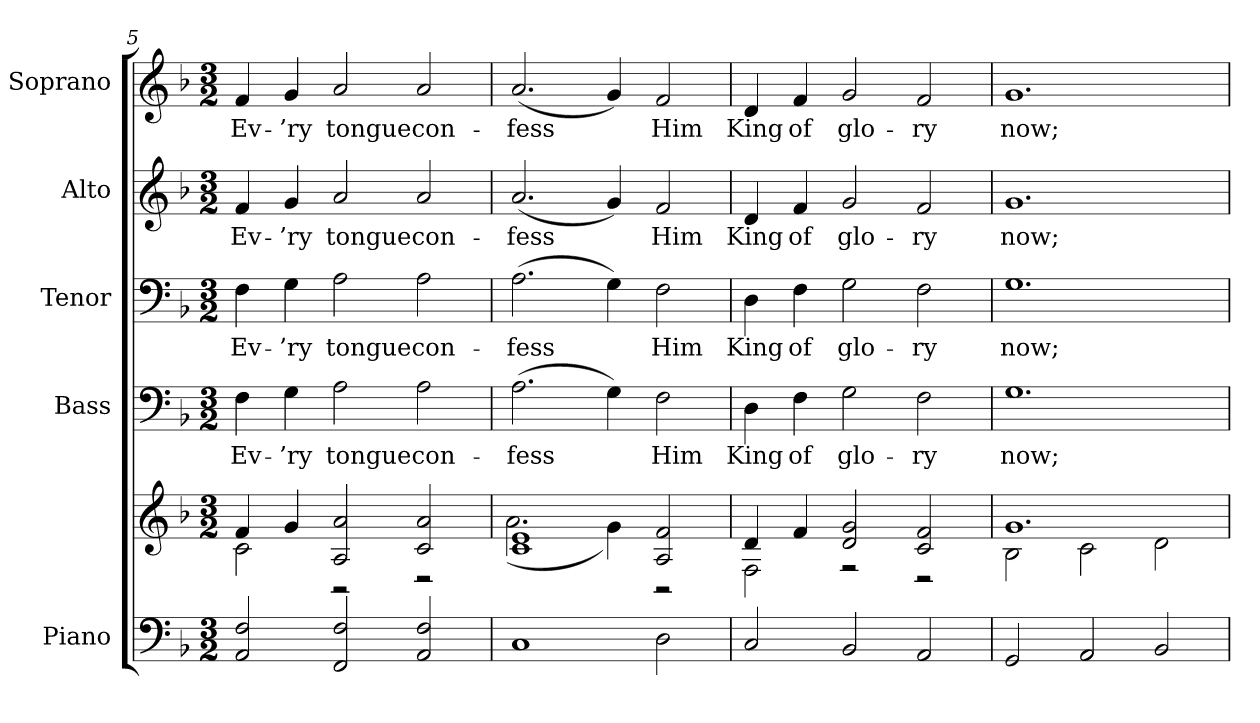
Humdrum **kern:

**kern	**kern	**kern	**text	**kern	**text	**kern	**text	**kern	**text
*part5	*part5	*part4	*part4	*part3	*part3	*part2	*part2	*part1	*part1
*staff6	*staff5	*staff4	*staff4	*staff3	*staff3	*staff2	*staff2	*staff1	*staff1
*I"Piano	*	*I"Bass	*	*I"Tenor	*	*I"Alto	*	*I"Soprano	*
*I'Pno.	*	*I'B.	*	*I'T.	*	*I'A.	*	*I'S.	*
*clefF4	*clefG2	*clefF4	*	*clefF4	*	*clefG2	*	*clefG2	*
*k[b-]	*k[b-]	*k[b-]	*	*k[b-]	*	*k[b-]	*	*k[b-]	*
*F:	*F:	*F:	*	*F:	*	*F:	*	*F:	*
*M3/2	*M3/2	*M3/2	*	*M3/2	*	*M3/2	*	*M3/2	*
=5	=5	=5	=5	=5	=5	=5	=5	=5	=5
*	*^	*	*	*	*	*	*	*	*
!	!	!	!	!LO:LY:b:color=#000000	!	!	!	!	!	!
!	!	!	!	!	!	!LO:LY:b:color=#000000	!	!	!	!
!	!	!	!	!	!	!	!	!LO:LY:b:color=#000000	!	!
!	!	!	!	!	!	!	!	!	!	!LO:LY:b:color=#000000
2AAi/ 2Fi	4fi/	2ci\	4Fi\	Ev-	4Fi\	Ev-	4fi/	Ev-	4fi/	Ev-
!	!	!	!	!LO:LY:b:color=#000000	!	!	!	!	!	!
!	!	!	!	!	!	!LO:LY:b:color=#000000	!	!	!	!
!	!	!	!	!	!	!	!	!LO:LY:b:color=#000000	!	!
!	!	!	!	!	!	!	!	!	!	!LO:LY:b:color=#000000
.	4gi/	.	4Gi\	-’ry	4Gi\	-’ry	4gi/	-’ry	4gi/	-’ry
!	!	!	!	!LO:LY:b:color=#000000	!	!	!	!	!	!
!	!	!	!	!	!	!LO:LY:b:color=#000000	!	!	!	!
!	!	!	!	!	!	!	!	!LO:LY:b:color=#000000	!	!
!	!	!	!	!	!	!	!	!	!	!LO:LY:b:color=#000000
2FFi/ 2Fi	2Ai/ 2ai	2r	2Ai\	tongue	2Ai\	tongue	2ai/	tongue	2ai/	tongue
!	!	!	!	!LO:LY:b:color=#000000	!	!	!	!	!	!
!	!	!	!	!	!	!LO:LY:b:color=#000000	!	!	!	!
!	!	!	!	!	!	!	!	!LO:LY:b:color=#000000	!	!
!	!	!	!	!	!	!	!	!	!	!LO:LY:b:color=#000000
2AAi/ 2Fi	2ci/ 2ai	2r	2Ai\	con-	2Ai\	con-	2ai/	con-	2ai/	con-
=6	=6	=6	=6	=6	=6	=6	=6	=6	=6	=6
!	!	!	!	!LO:LY:b:color=#000000	!	!	!	!	!	!
!	!	!	!	!	!	!LO:LY:b:color=#000000	!	!	!	!
!	!	!	!	!	!	!	!	!LO:LY:b:color=#000000	!	!
!	!	!	!	!	!	!	!	!	!	!LO:LY:b:color=#000000
1Ci	1ci 1ei	(2.ai\	(2.Ai\	-fess	(2.Ai\	-fess	(2.ai/	-fess	(2.ai/	-fess
.	.	4gi\)	4Gi\)	.	4Gi\)	.	4gi/)	.	4gi/)	.
!	!	!	!	!LO:LY:b:color=#000000	!	!	!	!	!	!
!	!	!	!	!	!	!LO:LY:b:color=#000000	!	!	!	!
!	!	!	!	!	!	!	!	!LO:LY:b:color=#000000	!	!
!	!	!	!	!	!	!	!	!	!	!LO:LY:b:color=#000000
2Di\	2Ai/ 2fi	2r	2Fi\	Him	2Fi\	Him	2fi/	Him	2fi/	Him
!!LO:PB:g=z
=7	=7	=7	=7	=7	=7	=7	=7	=7	=7	=7
!	!	!	!	!LO:LY:b:color=#000000	!	!	!	!	!	!
!	!	!	!	!	!	!LO:LY:b:color=#000000	!	!	!	!
!	!	!	!	!	!	!	!	!LO:LY:b:color=#000000	!	!
!	!	!	!	!	!	!	!	!	!	!LO:LY:b:color=#000000
2Ci/	4di/	2Fi\	4Di\	King	4Di\	King	4di/	King	4di/	King
!	!	!	!	!LO:LY:b:color=#000000	!	!	!	!	!	!
!	!	!	!	!	!	!LO:LY:b:color=#000000	!	!	!	!
!	!	!	!	!	!	!	!	!LO:LY:b:color=#000000	!	!
!	!	!	!	!	!	!	!	!	!	!LO:LY:b:color=#000000
.	4fi/	.	4Fi\	of	4Fi\	of	4fi/	of	4fi/	of
!	!	!	!	!LO:LY:b:color=#000000	!	!	!	!	!	!
!	!	!	!	!	!	!LO:LY:b:color=#000000	!	!	!	!
!	!	!	!	!	!	!	!	!LO:LY:b:color=#000000	!	!
!	!	!	!	!	!	!	!	!	!	!LO:LY:b:color=#000000
2BB-i/	2di/ 2gi	2r	2Gi\	glo-	2Gi\	glo-	2gi/	glo-	2gi/	glo-
!	!	!	!	!LO:LY:b:color=#000000	!	!	!	!	!	!
!	!	!	!	!	!	!LO:LY:b:color=#000000	!	!	!	!
!	!	!	!	!	!	!	!	!LO:LY:b:color=#000000	!	!
!	!	!	!	!	!	!	!	!	!	!LO:LY:b:color=#000000
2AAi/	2ci/ 2fi	2r	2Fi\	-ry	2Fi\	-ry	2fi/	-ry	2fi/	-ry
=8	=8	=8	=8	=8	=8	=8	=8	=8	=8	=8
!	!	!	!	!LO:LY:b:color=#000000	!	!	!	!	!	!
!	!	!	!	!	!	!LO:LY:b:color=#000000	!	!	!	!
!	!	!	!	!	!	!	!	!LO:LY:b:color=#000000	!	!
!	!	!	!	!	!	!	!	!	!	!LO:LY:b:color=#000000
2GGi/	1.gi	2B-i\	1.Gi	now;	1.Gi	now;	1.gi	now;	1.gi	now;
2AAi/	.	2ci\	.	.	.	.	.	.	.	.
2BB-i/	.	2di\	.	.	.	.	.	.	.	.
*	*v	*v	*	*	*	*	*	*	*	*
=	=	=	=	=	=	=	=	=	=
*-	*-	*-	*-	*-	*-	*-	*-	*-	*-
